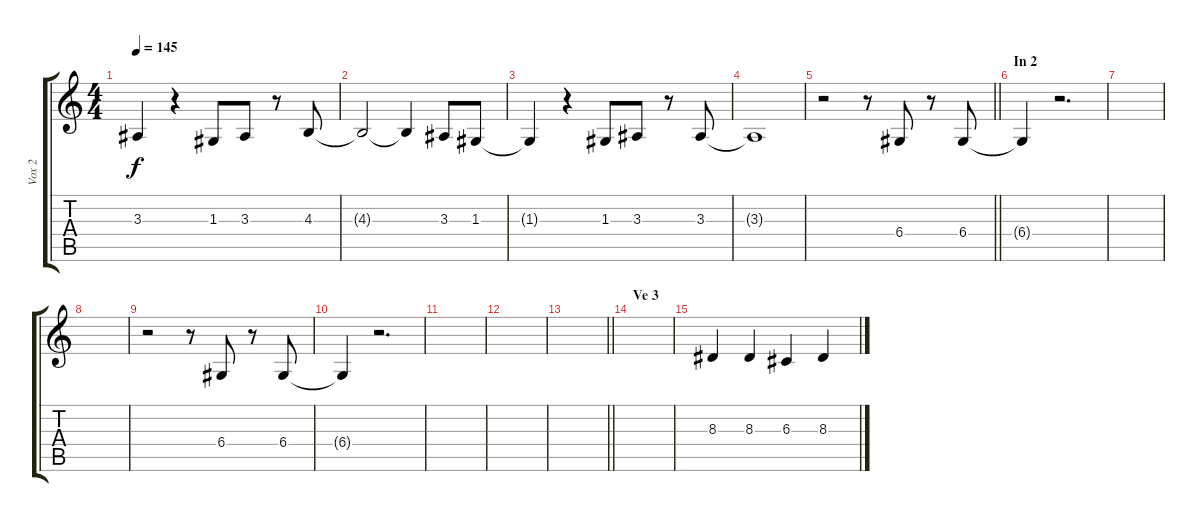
\track ("Vox 2" "Vox 2") {instrument baritonesax}
\staff {score tabs}
\tuning (E4 B3 G3 D3 A2 E2) {hide}
\ts (4 4)
\tempo 145
\clef g2
\ks c
3.3{t}.4{dy f} r.4 1.3.8 3.3.8 r.8 4.3.8 |
4.3{t}.2 4.3{t}.4 3.3.8 1.3.8 |
1.3{t}.4 r.4 1.3.8 3.3.8 r.8 3.3.8 |
3.3{t}.1 |
\barLineRight lightlight
r.2 r.8 6.4.8 r.8 6.4.8 |
\section ("" "In 2")
6.4{t}.4 r.2{d} |
|
|
r.2 r.8 6.4.8 r.8 6.4.8 |
6.4{t}.4 r.2{d} |
|
|
\barLineRight lightlight
|
\section ("" "Ve 3")
|
8.3.4 8.3.4 6.3.4 8.3.4
